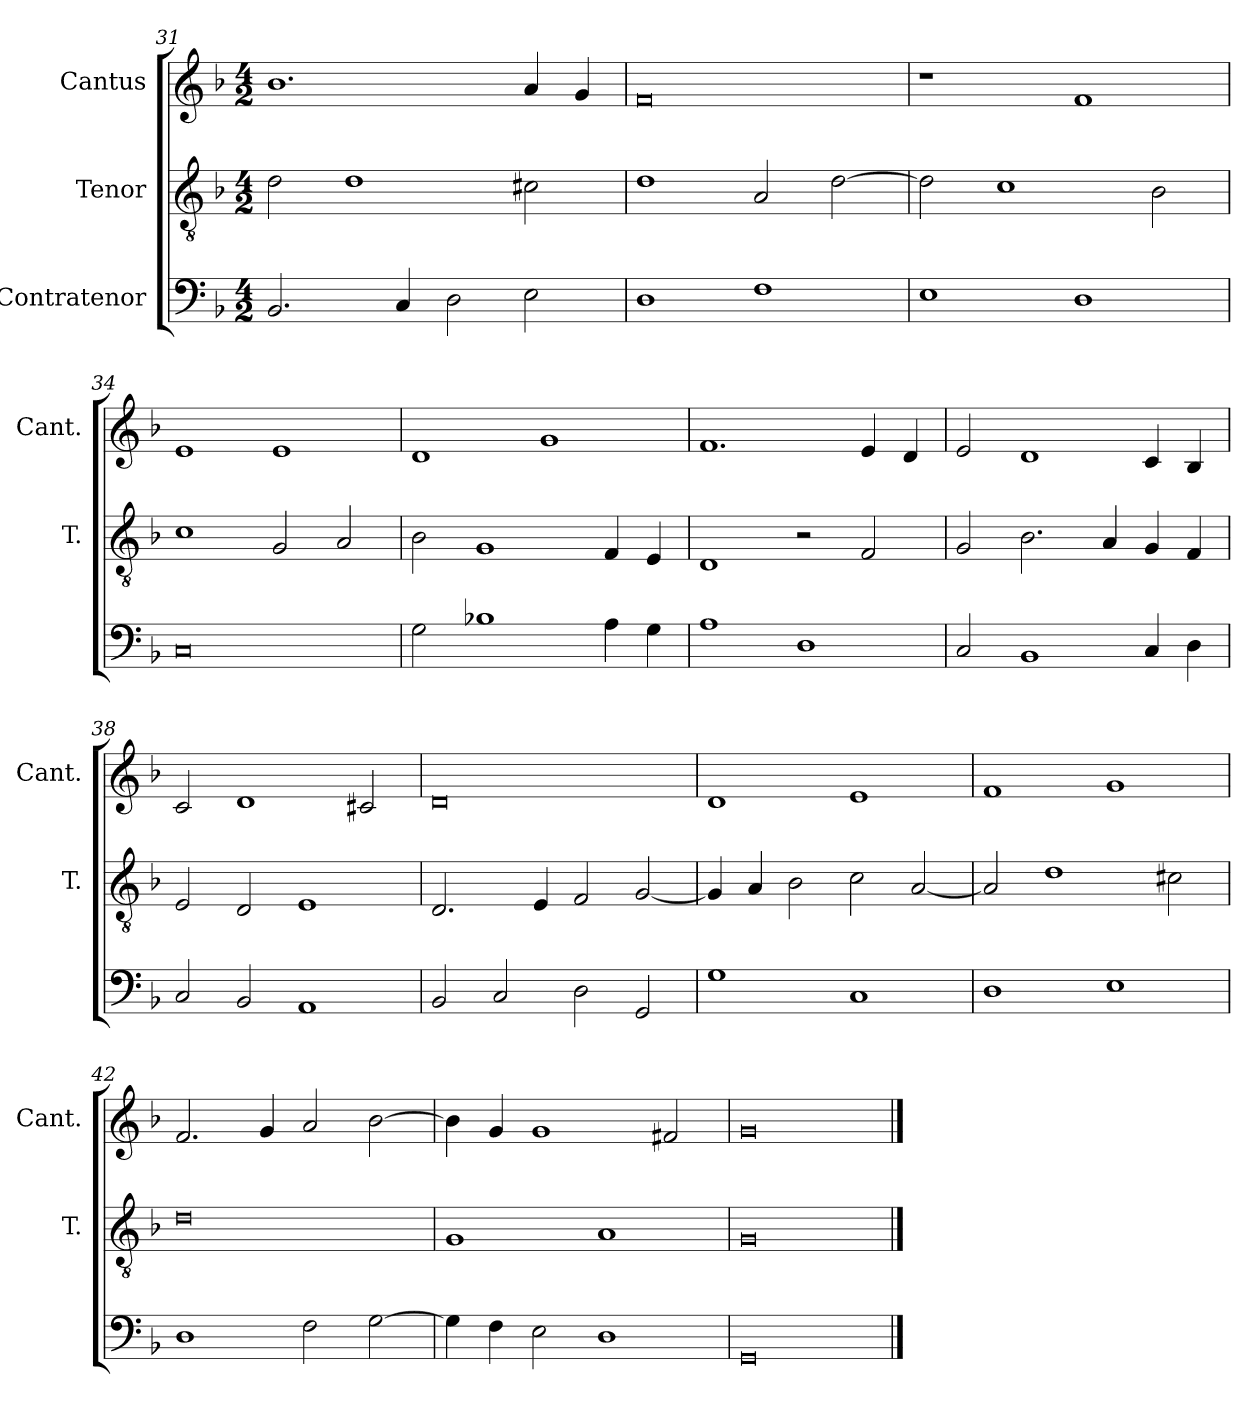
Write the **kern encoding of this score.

**kern	**kern	**kern
*part3	*part2	*part1
*staff3	*staff2	*staff1
*I"Contratenor	*I"Tenor	*I"Cantus
*	*I'T.	*I'Cant.
*clefF4	*clefGv2	*clefG2
*	*ITrd7c12	*
*k[b-]	*k[b-]	*k[b-]
*F:	*F:	*F:
*M4/2	*M4/2	*M4/2
=31	=31	=31
2.BB-/	2D\	1.b-\
.	1D\	.
4C/	.	.
2D\	.	.
2E\	2C#X\	4a/
.	.	4g/
=32	=32	=32
1D\	1D\	0f/
1F\	2AA/	.
.	[2D\	.
=33	=33	=33
1E\	2D\]	1r
.	1C\	.
1D\	.	1f/
.	2BB-\	.
=34	=34	=34
0C/	1C\	1e/
.	2GG/	1e/
.	2AA/	.
=35	=35	=35
2G\	2BB-\	1d/
1B-X\	1GG/	.
.	.	1g/
4A\	4FF/	.
4G\	4EE/	.
=36	=36	=36
1A\	1DD/	1.f/
1D\	2r	.
.	2FF/	4e/
.	.	4d/
=37	=37	=37
2C/	2GG/	2e/
1BB-/	2.BB-\	1d/
.	4AA/	.
4C/	4GG/	4c/
4D\	4FF/	4B-/
=38	=38	=38
2C/	2EE/	2c/
2BB-/	2DD/	1d/
1AA/	1EE/	.
.	.	2c#X/
=39	=39	=39
2BB-/	2.DD/	0d/
2C/	.	.
.	4EE/	.
2D\	2FF/	.
2GG/	[2GG/	.
=40	=40	=40
1G\	4GG/]	1d/
.	4AA/	.
.	2BB-\	.
1C/	2C\	1e/
.	[2AA/	.
=41	=41	=41
1D\	2AA/]	1f/
.	1D\	.
1E\	.	1g/
.	2C#X\	.
=42	=42	=42
1D\	0D\	2.f/
.	.	4g/
2F\	.	2a/
[2G\	.	[2b-\
=43	=43	=43
4G\]	1GG/	4b-\]
4F\	.	4g/
2E\	.	1g/
1D\	1AA/	.
.	.	2f#X/
=44	=44	=44
0GG/	0GG/	0g/
==	==	==
*-	*-	*-
